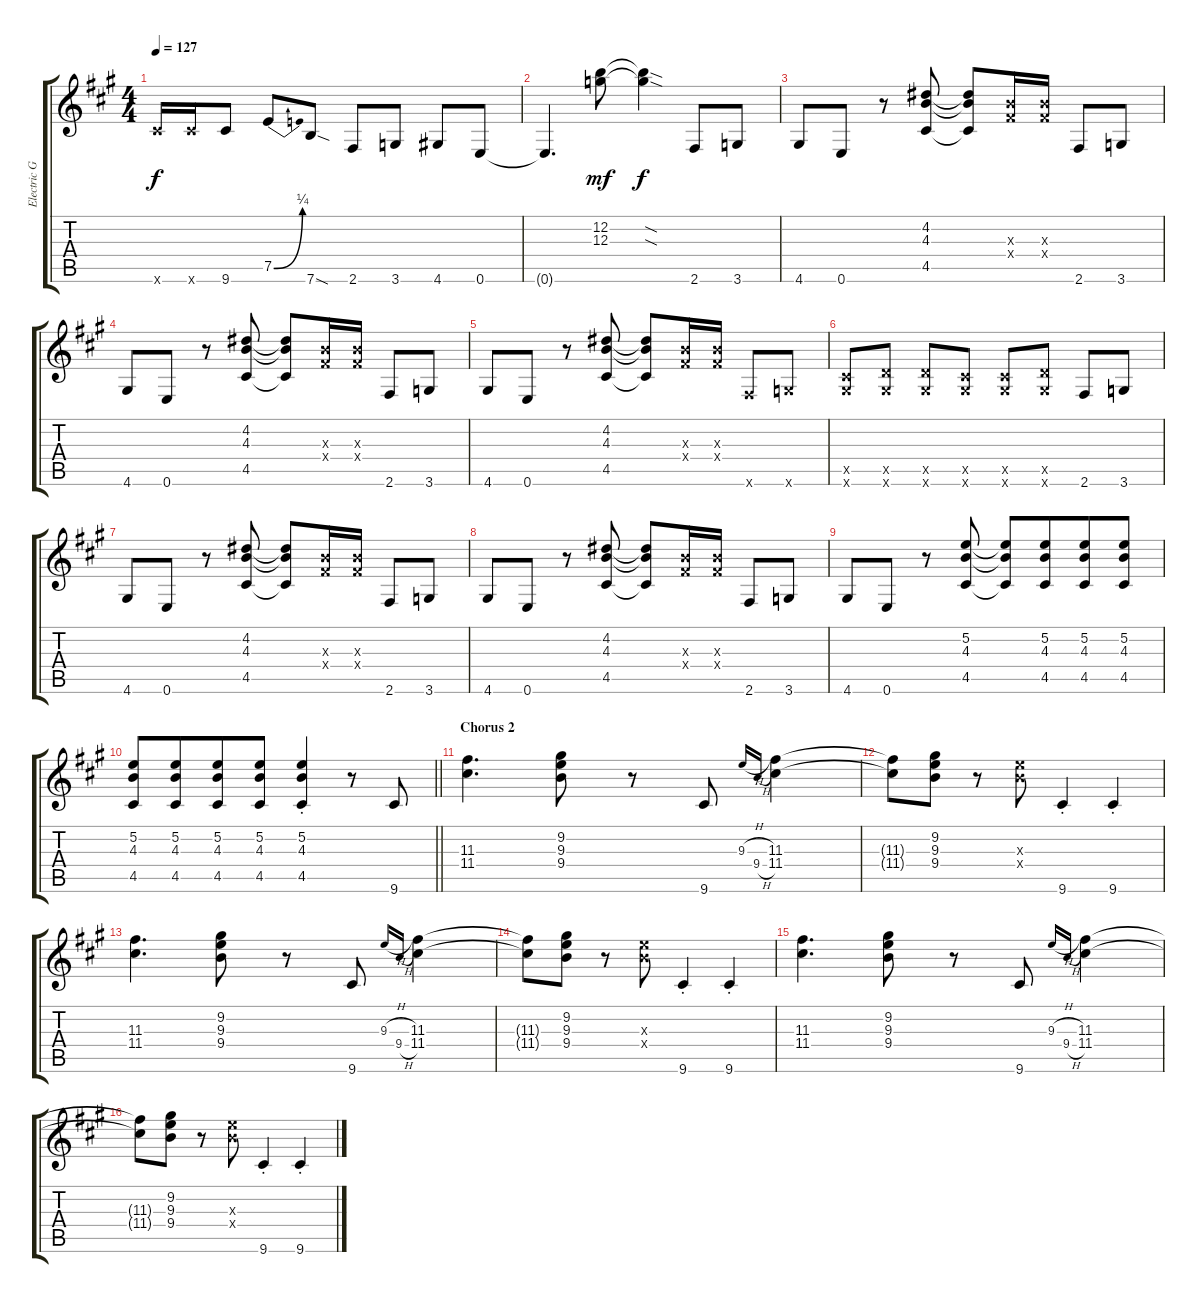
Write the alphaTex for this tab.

\track ("Electric Guitar" "Electric G") {instrument overdrivenguitar}
\staff {score tabs}
\tuning (E4 B3 G3 D3 A2 E2) {hide}
\ts (4 4)
\tempo 127
\clef g2
\ks a
9.6{x}.16{dy f} 9.6{x}.16 9.6.8 7.5{be (bend 0 0 60 1)}.8 7.6{sod}.8 2.6.8 3.6.8 4.6.8 0.6.8 |
0.6{t}.4{d} (12.2 12.3).8{dy mf} (12.2{sod t} 12.3{sod t}).4{dy f} 2.6.8 3.6.8 |
4.6.8 0.6.8 r.8 (4.2 4.3 4.5).8 (4.2{t} 4.3{t} 4.5{t}).8 (4.3{x} 4.4{x}).16 (4.3{x} 4.4{x}).16 2.6.8 3.6.8 |
4.6.8 0.6.8 r.8 (4.2 4.3 4.5).8 (4.2{t} 4.3{t} 4.5{t}).8 (4.3{x} 4.4{x}).16 (4.3{x} 4.4{x}).16 2.6.8 3.6.8 |
4.6.8 0.6.8 r.8 (4.2 4.3 4.5).8 (4.2{t} 4.3{t} 4.5{t}).8 (4.3{x} 4.4{x}).16 (4.3{x} 4.4{x}).16 2.6{x}.8 3.6{x}.8 |
(4.5{x} 4.6{x}).8 (5.5{x} 4.6{x}).8 (5.5{x} 4.6{x}).8 (4.5{x} 4.6{x}).8 (4.5{x} 4.6{x}).8 (5.5{x} 4.6{x}).8 2.6.8 3.6.8 |
4.6.8 0.6.8 r.8 (4.2 4.3 4.5).8 (4.2{t} 4.3{t} 4.5{t}).8 (4.3{x} 4.4{x}).16 (4.3{x} 4.4{x}).16 2.6.8 3.6.8 |
4.6.8 0.6.8 r.8 (4.2 4.3 4.5).8 (4.2{t} 4.3{t} 4.5{t}).8 (4.3{x} 4.4{x}).16 (4.3{x} 4.4{x}).16 2.6.8 3.6.8 |
4.6.8 0.6.8 r.8 (5.2 4.3 4.5).8 (5.2{t} 4.3{t} 4.5{t}).8 (5.2 4.3 4.5).8{beam merge} (5.2 4.3 4.5).8 (5.2 4.3 4.5).8 |
\barLineRight lightlight
(5.2 4.3 4.5).8 (5.2 4.3 4.5).8{beam merge} (5.2 4.3 4.5).8 (5.2 4.3 4.5).8 (5.2{st} 4.3{st} 4.5{st}).4 r.8 9.6.8 |
\section ("" "Chorus 2")
(11.3 11.4).4{d} (9.2 9.3 9.4).8 r.8 9.6.8 9.3{h}.16{gr onbeat} 9.4{h}.16{gr onbeat} (11.3 11.4).4 |
(11.3{t} 11.4{t}).8 (9.2 9.3 9.4).8 r.8 (9.3{x} 9.4{x}).8 9.6{st}.4 9.6{st}.4 |
(11.3 11.4).4{d} (9.2 9.3 9.4).8 r.8 9.6.8 9.3{h}.16{gr onbeat} 9.4{h}.16{gr onbeat} (11.3 11.4).4 |
(11.3{t} 11.4{t}).8 (9.2 9.3 9.4).8 r.8 (9.3{x} 9.4{x}).8 9.6{st}.4 9.6{st}.4 |
(11.3 11.4).4{d} (9.2 9.3 9.4).8 r.8 9.6.8 9.3{h}.16{gr onbeat} 9.4{h}.16{gr onbeat} (11.3 11.4).4 |
(11.3{t} 11.4{t}).8 (9.2 9.3 9.4).8 r.8 (9.3{x} 9.4{x}).8 9.6{st}.4 9.6{st}.4
